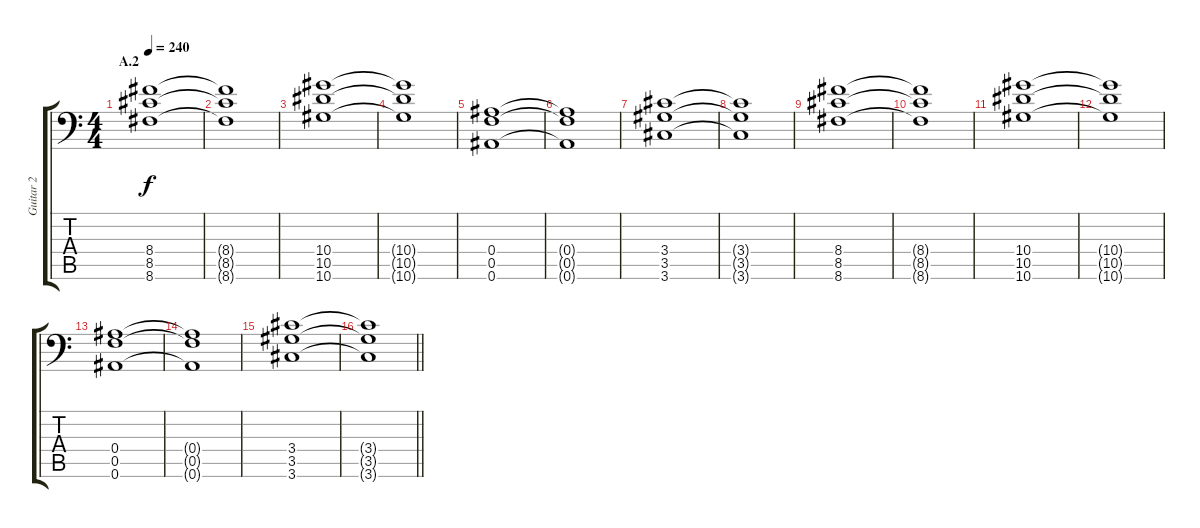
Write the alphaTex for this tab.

\track ("Guitar 2" "Guitar 2") {instrument distortionguitar}
\staff {score tabs}
\tuning (C4 G3 Eb3 Bb2 F2 Bb1) {hide}
\ts (4 4)
\section ("" "A.2")
\tempo 240
\clef f4
\ks c
(8.4 8.5 8.6).1{dy f} |
(8.4{t} 8.5{t} 8.6{t}).1 |
(10.4 10.5 10.6).1 |
(10.4{t} 10.5{t} 10.6{t}).1 |
(0.4 0.5 0.6).1 |
(0.4{t} 0.5{t} 0.6{t}).1 |
(3.4 3.5 3.6).1 |
(3.4{t} 3.5{t} 3.6{t}).1 |
(8.4 8.5 8.6).1 |
(8.4{t} 8.5{t} 8.6{t}).1 |
(10.4 10.5 10.6).1 |
(10.4{t} 10.5{t} 10.6{t}).1 |
(0.4 0.5 0.6).1 |
(0.4{t} 0.5{t} 0.6{t}).1 |
(3.4 3.5 3.6).1 |
\barLineRight lightlight
(3.4{t} 3.5{t} 3.6{t}).1
